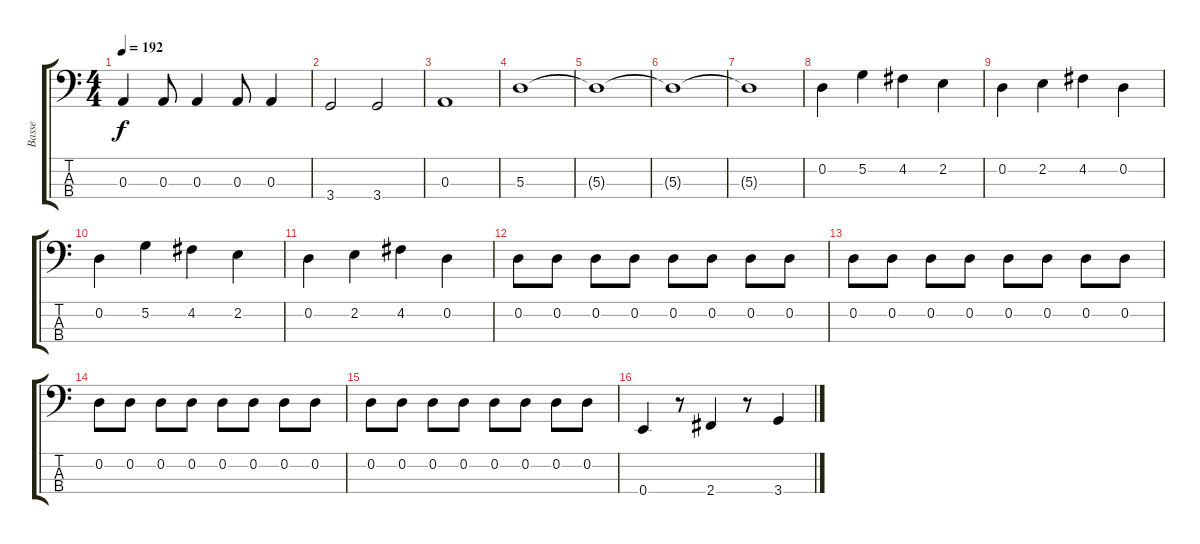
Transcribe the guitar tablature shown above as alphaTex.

\track ("Basse" "Basse") {instrument electricbasspick}
\staff {score tabs}
\tuning (G2 D2 A1 E1) {hide}
\ts (4 4)
\tempo 192
\clef f4
\ks c
0.3.4{dy f} 0.3.8 0.3.4 0.3.8 0.3.4 |
3.4.2 3.4.2 |
0.3.1 |
5.3.1 |
5.3{t}.1 |
5.3{t}.1 |
5.3{t}.1 |
0.2.4 5.2.4 4.2.4 2.2.4 |
0.2.4 2.2.4 4.2.4 0.2.4 |
0.2.4 5.2.4 4.2.4 2.2.4 |
0.2.4 2.2.4 4.2.4 0.2.4 |
0.2.8 0.2.8 0.2.8 0.2.8 0.2.8 0.2.8 0.2.8 0.2.8 |
0.2.8 0.2.8 0.2.8 0.2.8 0.2.8 0.2.8 0.2.8 0.2.8 |
0.2.8 0.2.8 0.2.8 0.2.8 0.2.8 0.2.8 0.2.8 0.2.8 |
0.2.8 0.2.8 0.2.8 0.2.8 0.2.8 0.2.8 0.2.8 0.2.8 |
0.4.4 r.8 2.4.4 r.8 3.4.4
